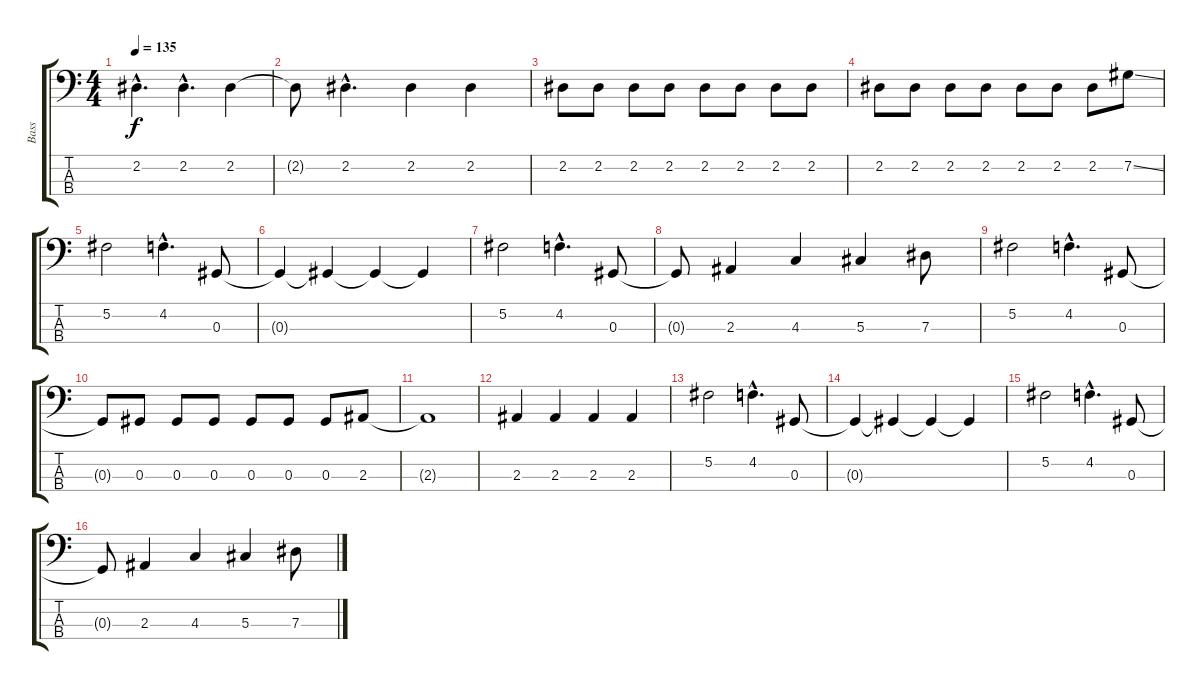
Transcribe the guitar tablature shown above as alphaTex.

\track ("Bass" "Bass") {instrument electricbassfinger}
\staff {score tabs}
\tuning (Gb2 Db2 Ab1 Eb1) {hide}
\ts (4 4)
\tempo 135
\clef f4
\ks c
2.2{hac}.4{d dy f} 2.2{hac}.4{d} 2.2.4 |
2.2{t}.8 2.2{hac}.4{d} 2.2.4 2.2.4 |
2.2.8 2.2.8 2.2.8 2.2.8 2.2.8 2.2.8 2.2.8 2.2.8 |
2.2.8 2.2.8 2.2.8 2.2.8 2.2.8 2.2.8 2.2.8 7.2{ss}.8 |
5.2.2 4.2{hac}.4{d} 0.3.8 |
0.3{t}.4 0.3{t}.4 0.3{t}.4 0.3{t}.4 |
5.2.2 4.2{hac}.4{d} 0.3.8 |
0.3{t}.8 2.3.4 4.3.4 5.3.4 7.3.8 |
5.2.2 4.2{hac}.4{d} 0.3.8 |
0.3{t}.8 0.3.8 0.3.8 0.3.8 0.3.8 0.3.8 0.3.8 2.3.8 |
2.3{t}.1 |
2.3.4 2.3.4 2.3.4 2.3.4 |
5.2.2 4.2{hac}.4{d} 0.3.8 |
0.3{t}.4 0.3{t}.4 0.3{t}.4 0.3{t}.4 |
5.2.2 4.2{hac}.4{d} 0.3.8 |
0.3{t}.8 2.3.4 4.3.4 5.3.4 7.3.8
